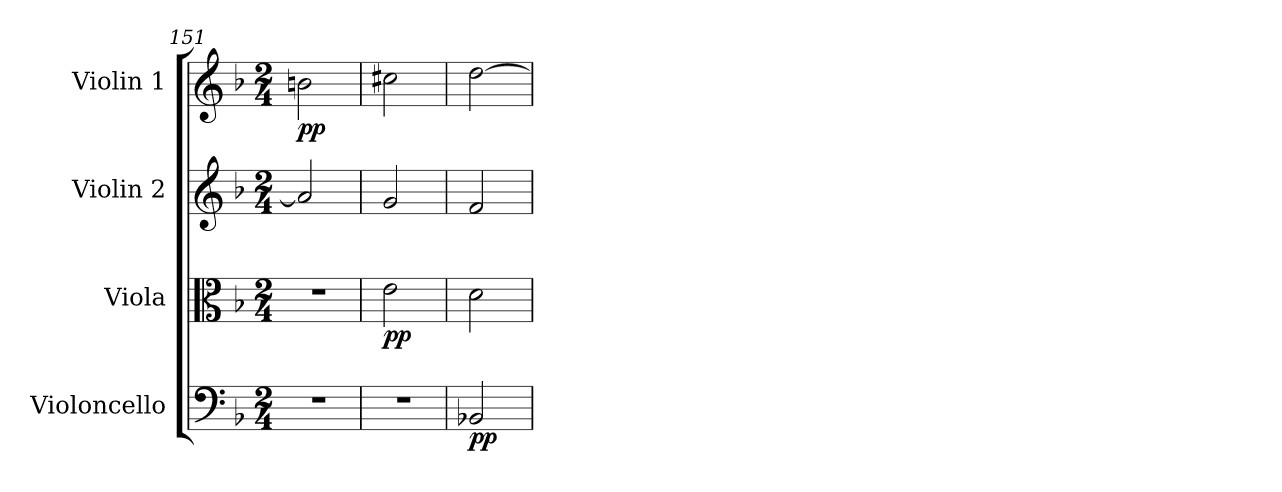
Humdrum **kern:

**kern	**dynam	**kern	**dynam	**kern	**kern	**dynam
*part4	*part4	*part3	*part3	*part2	*part1	*part1
*staff4	*staff4	*staff3	*staff3	*staff2	*staff1	*staff1
*I"Violoncello	*	*I"Viola	*	*I"Violin 2	*I"Violin 1	*
*I'Vc	*	*I'Vla	*	*I'Vln	*I'Vln	*
*clefF4	*	*clefC3	*	*clefG2	*clefG2	*
*k[b-]	*	*k[b-]	*	*k[b-]	*k[b-]	*
*M2/4	*	*M2/4	*	*M2/4	*M2/4	*
=151	=151	=151	=151	=151	=151	=151
!	!	!	!	!	!	!LO:DY:b
2r	.	2r	.	2a/]	2bn\	pp
=152	=152	=152	=152	=152	=152	=152
!	!	!	!LO:DY:b	!	!	!
2r	.	2e\	pp	2g/	2cc#X\	.
=153	=153	=153	=153	=153	=153	=153
!	!LO:DY:b	!	!	!	!	!
2BB-X/	pp	2d\	.	2f/	[2dd\	.
=	=	=	=	=	=	=
*-	*-	*-	*-	*-	*-	*-
